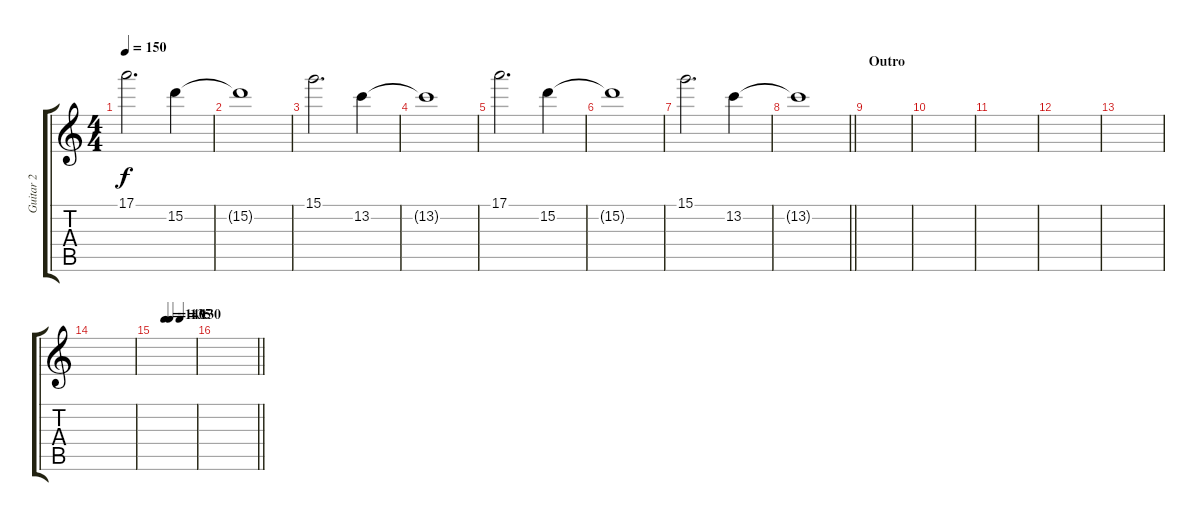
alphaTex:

\track ("Guitar 2" "Guitar 2") {instrument acousticguitarnylon}
\staff {score tabs}
\tuning (E4 B3 G3 D3 A2 D2) {hide}
\ts (4 4)
\tempo 150
\clef g2
\ks c
17.1.2{d dy f} 15.2.4 |
15.2{t}.1 |
15.1.2{d} 13.2.4 |
13.2{t}.1 |
17.1.2{d} 15.2.4 |
15.2{t}.1 |
15.1.2{d} 13.2.4 |
\barLineRight lightlight
13.2{t}.1 |
\section ("" "Outro")
|
|
|
|
|
|
\tempo (140 0.25)
\tempo (135 0.375)
\tempo (130 0.625)
|
\barLineRight lightlight
